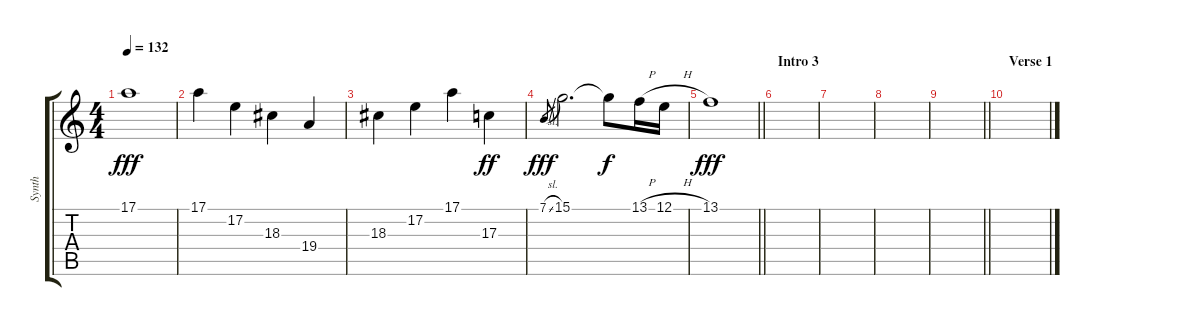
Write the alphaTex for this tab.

\track ("Synth" "Synth") {instrument pad8sweep}
\staff {score tabs}
\tuning (E4 B3 G3 D3 A2 E2) {hide}
\ts (4 4)
\tempo 132
\clef g2
\ks c
17.1.1{dy fff} |
17.1.4 17.2.4 18.3.4 19.4.4 |
18.3.4 17.2.4 17.1.4 17.3.4{dy ff} |
7.1{sl}.8{gr dy fff} 15.1.2{d} 15.1{t}.8{dy f} 13.1{h}.16 12.1{h}.16 |
\barLineRight lightlight
13.1.1{dy fff} |
\section ("" "Intro 3")
|
|
|
\barLineRight lightlight
|
\section ("" "Verse 1")
